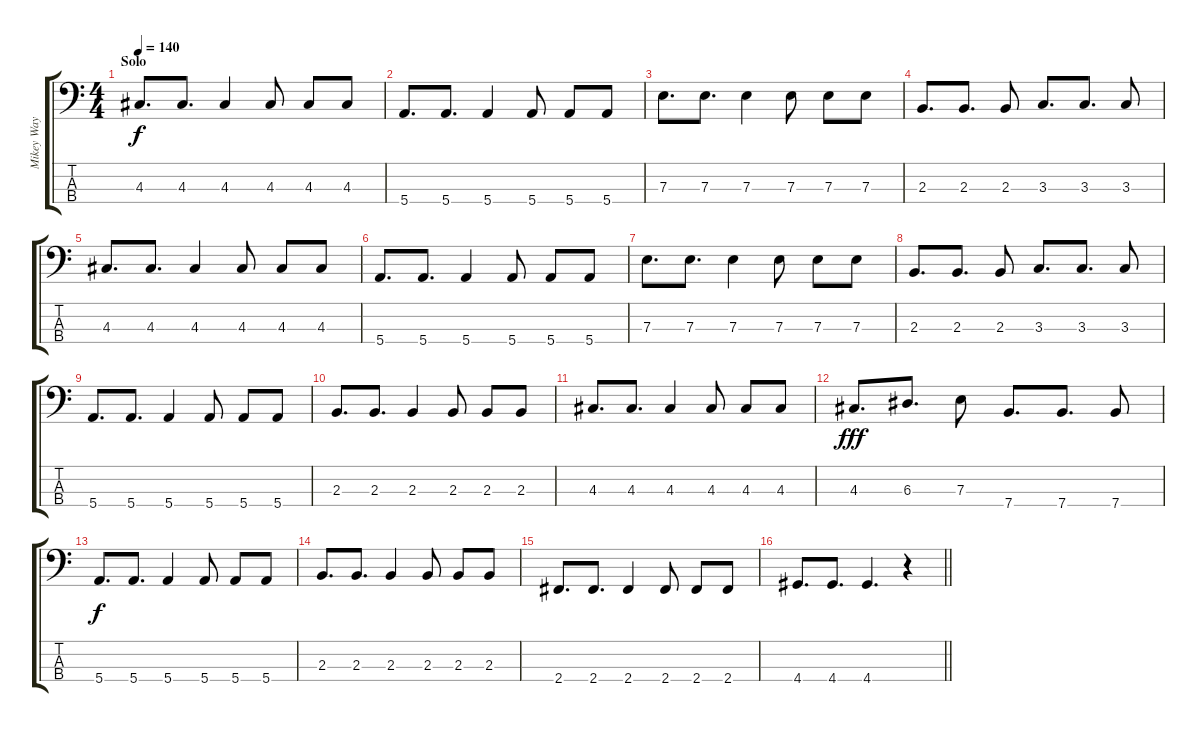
\track ("Mikey Way" "Mikey Way") {instrument electricbasspick}
\staff {score tabs}
\tuning (G2 D2 A1 E1) {hide}
\ts (4 4)
\section ("" "Solo")
\tempo 140
\clef f4
\ks c
4.3.8{d dy f} 4.3.8{d} 4.3.4 4.3.8 4.3.8 4.3.8 |
5.4.8{d} 5.4.8{d} 5.4.4 5.4.8 5.4.8 5.4.8 |
7.3.8{d} 7.3.8{d} 7.3.4 7.3.8 7.3.8 7.3.8 |
2.3.8{d} 2.3.8{d} 2.3.8 3.3.8{d} 3.3.8{d} 3.3.8 |
4.3.8{d} 4.3.8{d} 4.3.4 4.3.8 4.3.8 4.3.8 |
5.4.8{d} 5.4.8{d} 5.4.4 5.4.8 5.4.8 5.4.8 |
7.3.8{d} 7.3.8{d} 7.3.4 7.3.8 7.3.8 7.3.8 |
2.3.8{d} 2.3.8{d} 2.3.8 3.3.8{d} 3.3.8{d} 3.3.8 |
5.4.8{d} 5.4.8{d} 5.4.4 5.4.8 5.4.8 5.4.8 |
2.3.8{d} 2.3.8{d} 2.3.4 2.3.8 2.3.8 2.3.8 |
4.3.8{d} 4.3.8{d} 4.3.4 4.3.8 4.3.8 4.3.8 |
4.3.8{d dy fff} 6.3.8{d} 7.3.8 7.4.8{d} 7.4.8{d} 7.4.8 |
5.4.8{d dy f} 5.4.8{d} 5.4.4 5.4.8 5.4.8 5.4.8 |
2.3.8{d} 2.3.8{d} 2.3.4 2.3.8 2.3.8 2.3.8 |
2.4.8{d} 2.4.8{d} 2.4.4 2.4.8 2.4.8 2.4.8 |
\barLineRight lightlight
4.4.8{d} 4.4.8{d} 4.4.4{d} r.4
